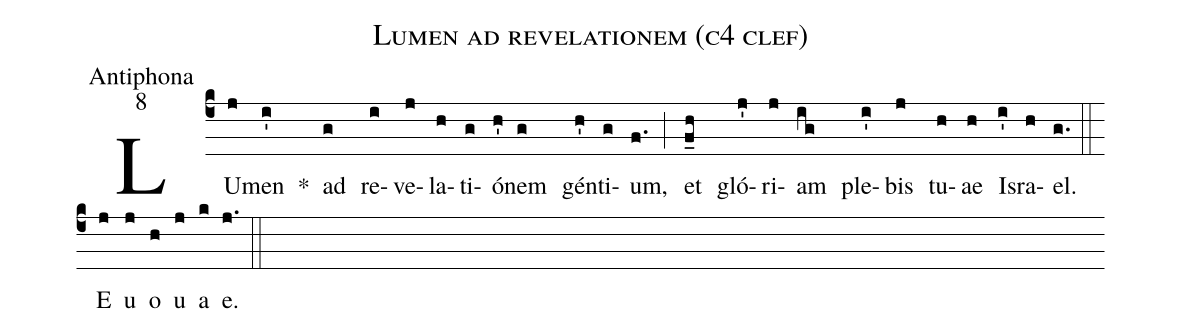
name:Lumen ad revelationem (c4 clef);
office-part:Antiphona;
mode:8;
%%
(c4) LU(j)men(i') *() ad(g) re(i)ve(j)la(h)ti(g)ó(h')nem(g) gén(h')ti(g)um,(f.) (;) et(f_h) gló(j')ri(j)am(ig) ple(i')bis(j) tu(h)ae(h) Is(i')ra(h)el.(g.) (::) <eu>E(j) u(j) o(h) u(j) a(k) e.</eu>(j.) (::)
